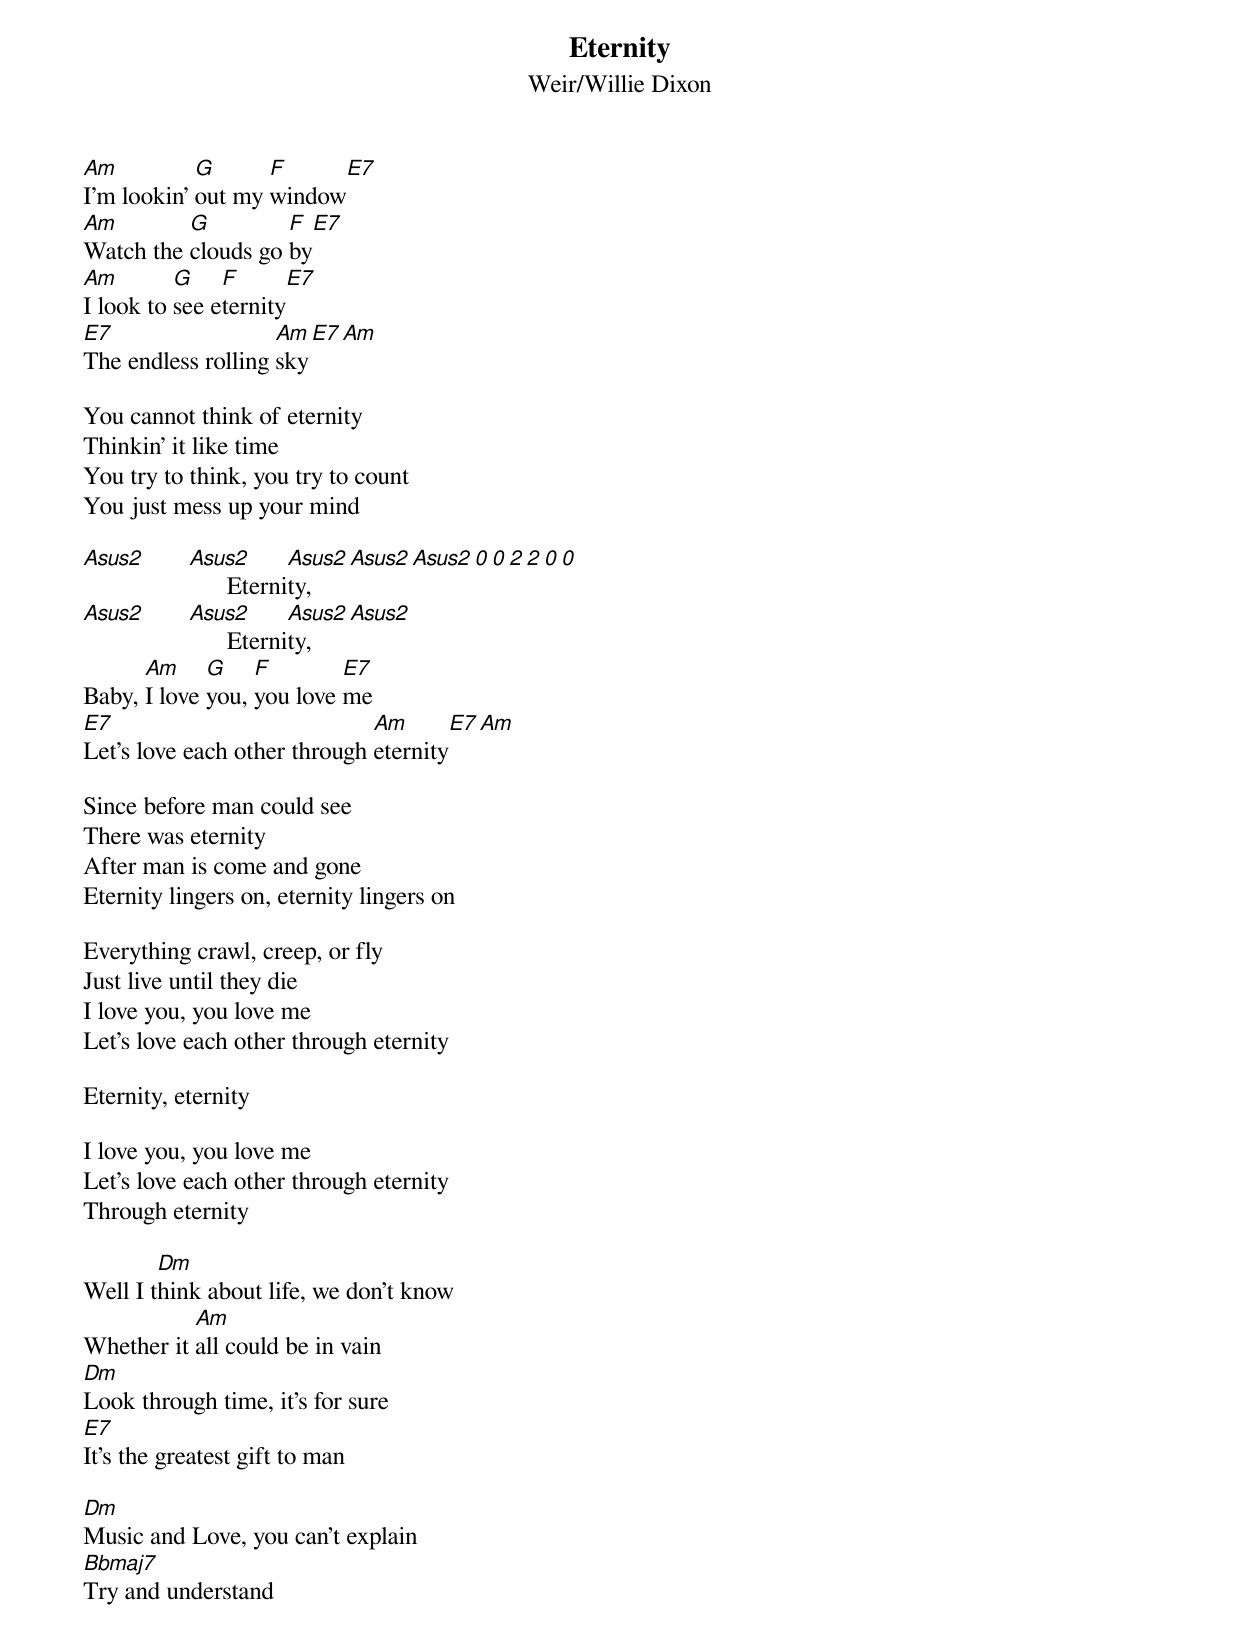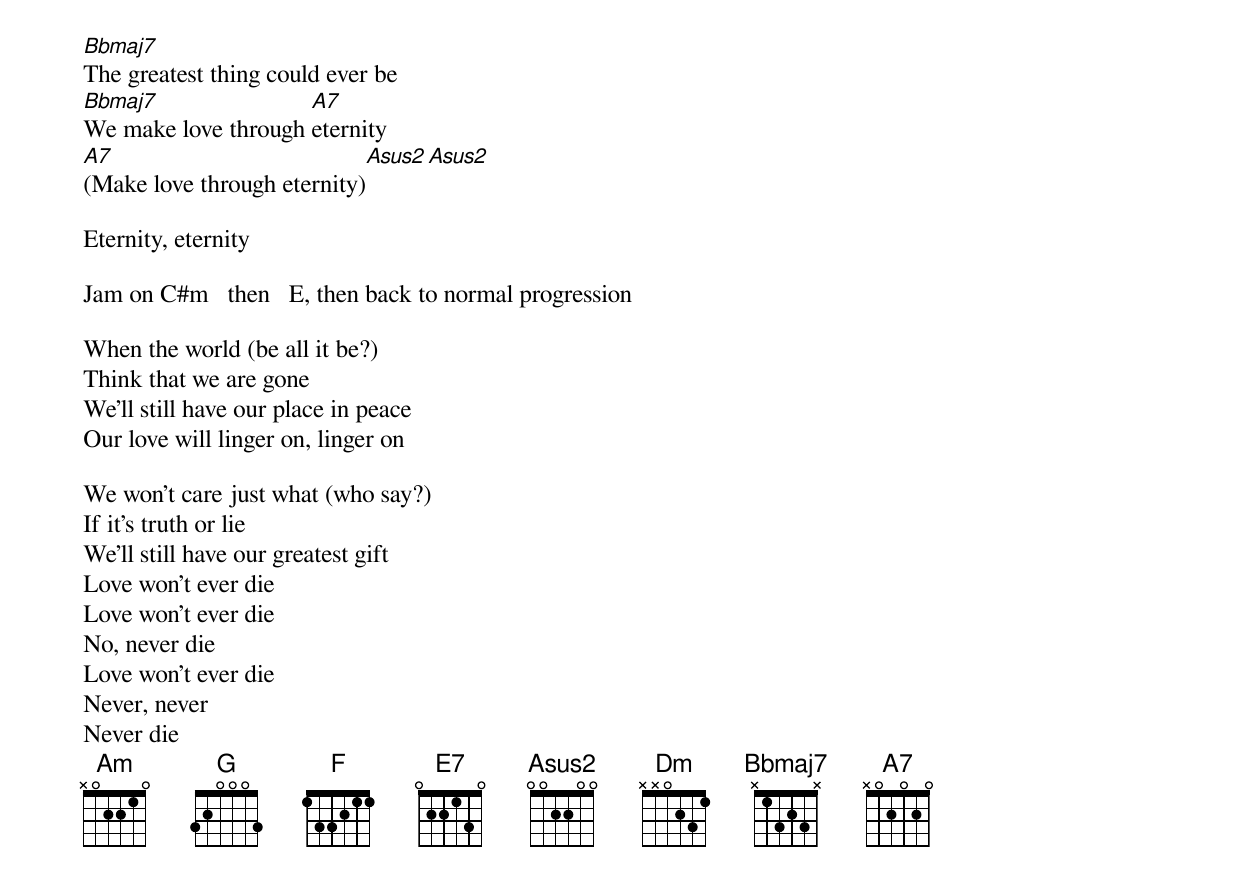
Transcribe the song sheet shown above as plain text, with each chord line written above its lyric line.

Eternity
Weir/Willie Dixon
Am          G      F      E7
I'm lookin' out my window
Am        G         F     E7
Watch the clouds go by
Am        G    F      E7
I look to see eternity
E7                  Am      E7    Am
The endless rolling sky

You cannot think of eternity
Thinkin' it like time
You try to think, you try to count
You just mess up your mind

Asus2  Asus2       Asus2   Asus2 Asus2 0 0 2 2 0 0
             Eternity,
Asus2  Asus2       Asus2   Asus2
             Eternity,
      Am     G    F        E7
Baby, I love you, you love me
E7                            Am          E7   Am
Let's love each other through eternity

Since before man could see
There was eternity
After man is come and gone
Eternity lingers on, eternity lingers on

Everything crawl, creep, or fly
Just live until they die
I love you, you love me
Let's love each other through eternity

Eternity, eternity

I love you, you love me
Let's love each other through eternity
Through eternity

        Dm
Well I think about life, we don't know
           Am
Whether it all could be in vain
Dm
Look through time, it's for sure
E7
It's the greatest gift to man

Dm
Music and Love, you can't explain
Bbmaj7
Try and understand
Bbmaj7
The greatest thing could ever be
Bbmaj7               A7
We make love through eternity
A7                           Asus2   Asus2
(Make love through eternity)

Eternity, eternity

Jam on C#m   then   E, then back to normal progression

When the world (be all it be?)
Think that we are gone
We'll still have our place in peace
Our love will linger on, linger on

We won't care just what (who say?)
If it's truth or lie
We'll still have our greatest gift
Love won't ever die
Love won't ever die
No, never die
Love won't ever die
Never, never
Never die
